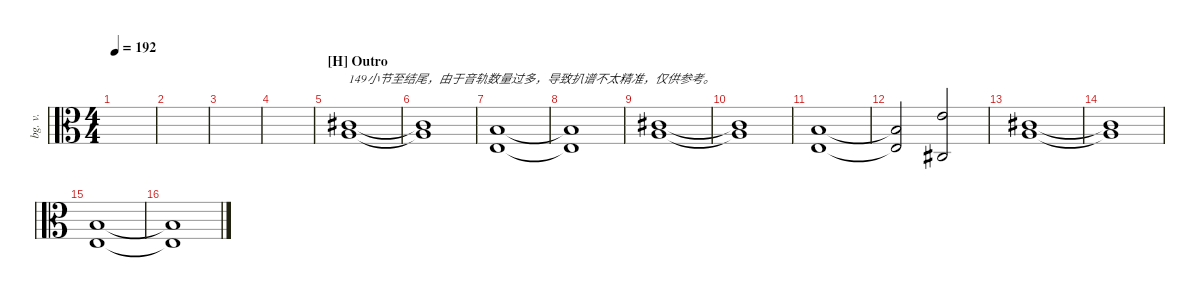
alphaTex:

\defaultSystemsLayout 4
\hideDynamics
\bracketExtendMode nobrackets
\otherSystemsTrackNameOrientation horizontal
\track ("Background Vocal" "bg. v.") {instrument viola}
\staff {score}
\tuning (A4 D4 G3 C3)
\ts (4 4)
\tempo 192
\clef c3
\ks c
|
|
|
|
\section ("H" "Outro")
(6.3{acc #} 9.4).1{txt "149小节至结尾，由于音轨数量过多，导致扒谱不太精准，仅供参考。" beam Up} |
(6.3{t acc #} 9.4{t}).1{beam Up} |
(4.3 4.4).1{beam Up} |
(4.3{t} 4.4{t}).1{beam Up} |
(6.3{acc #} 9.4).1{beam Up} |
(6.3{t acc #} 9.4{t}).1{beam Up} |
(4.3 4.4).1{beam Up} |
(4.3{t} 4.4{t}).2{beam Up} (9.3 1.4{acc #}).2{beam Up} |
(6.3{acc #} 9.4).1{beam Up} |
(6.3{t acc #} 9.4{t}).1{beam Up} |
(4.3 4.4).1{beam Up} |
(4.3{t} 4.4{t}).1{beam Up}
